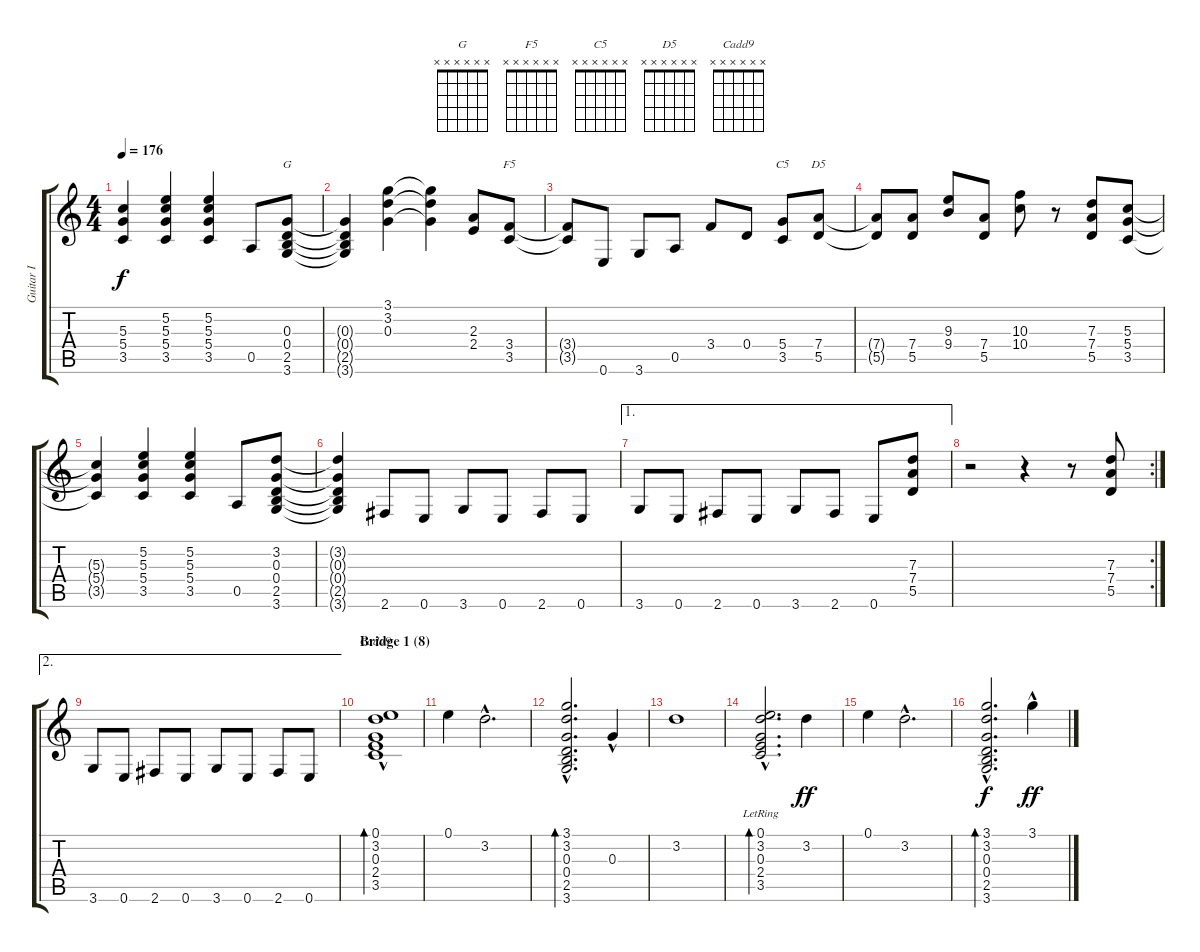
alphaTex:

\track ("Guitar I" "Guitar I") {instrument overdrivenguitar}
\staff {score tabs}
\tuning (E4 B3 G3 D3 A2 E2) {hide}
\chord ("G" x x x x x x) {firstfret 0}
\chord ("F5" x x x x x x) {firstfret 0}
\chord ("C5" x x x x x x) {firstfret 0}
\chord ("D5" x x x x x x) {firstfret 0}
\chord ("Cadd9" x x x x x x) {firstfret 0}
\ts (4 4)
\tempo 176
\clef g2
\ks c
(5.3{t} 5.4{t} 3.5{t}).4{dy f} (5.2 5.3 5.4 3.5).4 (5.2 5.3 5.4 3.5).4 0.5.8 (0.3 0.4 2.5 3.6).8{ch "G"} |
(0.3{t} 0.4{t} 2.5{t} 3.6{t}).4 (3.1 3.2 0.3).4 (3.1{t} 3.2{t} 0.3{t}).4 (2.3 2.4).8 (3.4 3.5).8{ch "F5"} |
(3.4{t} 3.5{t}).8 0.6.8 3.6.8 0.5.8 3.4.8 0.4.8 (5.4 3.5).8{ch "C5"} (7.4 5.5).8{ch "D5"} |
(7.4{t} 5.5{t}).8 (7.4 5.5).8 (9.3 9.4).8 (7.4 5.5).8 (10.3 10.4).8 r.8 (7.3 7.4 5.5).8 (5.3 5.4 3.5).8 |
(5.3{t} 5.4{t} 3.5{t}).4 (5.2 5.3 5.4 3.5).4 (5.2 5.3 5.4 3.5).4 0.5.8 (3.2 0.3 0.4 2.5 3.6).8 |
(3.2{t} 0.3{t} 0.4{t} 2.5{t} 3.6{t}).4 2.6.8 0.6.8 3.6.8 0.6.8 2.6.8 0.6.8 |
\ae 1
3.6.8 0.6.8 2.6.8 0.6.8 3.6.8 2.6.8 0.6.8 (7.3 7.4 5.5).8 |
\rc 2
r.2 r.4 r.8 (7.3 7.4 5.5).8 |
\ae 2
3.6.8 0.6.8 2.6.8 0.6.8 3.6.8 0.6.8 2.6.8 0.6.8 |
\section ("" "Bridge 1 (8)")
(0.1 3.2 0.3{hac} 2.4{hac} 3.5{hac}).1{bd 240 ch "Cadd9"} |
0.1.4 3.2{hac}.2{d} |
(3.1{hac} 3.2{hac} 0.3{hac} 0.4{hac} 2.5{hac} 3.6{hac}).2{d bd 240} 0.3{hac}.4 |
3.2.1 |
(0.1{lr} 3.2{hac lr} 0.3{hac lr} 2.4{hac lr} 3.5{hac lr}).2{d bd 240} 3.2.4{dy ff} |
0.1.4 3.2{hac}.2{d} |
(3.1{hac} 3.2 0.3 0.4 2.5 3.6).2{d bd 240 dy f} 3.1{hac}.4{dy ff}
